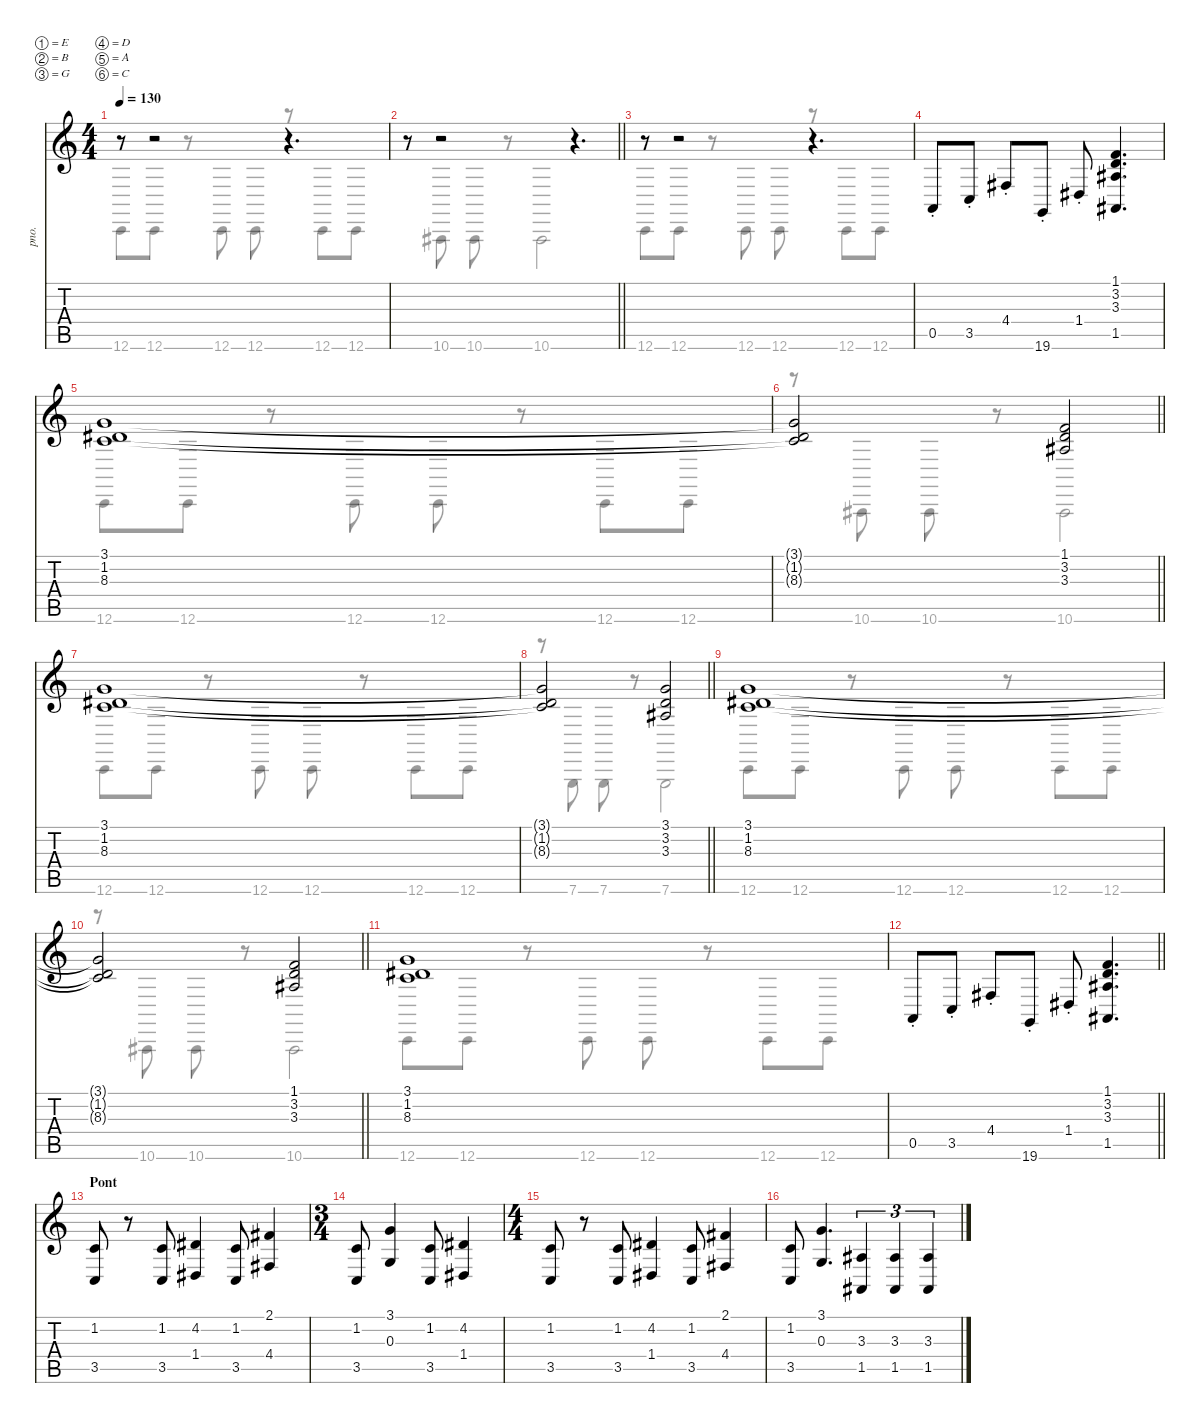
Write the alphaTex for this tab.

\defaultSystemsLayout 4
\hideDynamics
\bracketExtendMode nobrackets
\otherSystemsTrackNameOrientation horizontal
\track ("Reney" "pno.") {instrument brightacousticpiano}
\staff {score tabs}
\tuning (E4 B3 G3 D3 A2 C1)
\voice
\ts (4 4)
\tempo 130
\clef g2
\ks c
r.8{dy f} r.2 r.4{d} |
\barLineRight lightlight
r.8 r.2 r.4{d} |
r.8 r.2 r.4{d} |
0.5{st}.8 3.5{st}.8 4.4{st acc #}.8 19.6{st}.8 1.4{st acc #}.8 (1.1 3.2 3.3{acc #} 1.5{acc #}).4{d} |
(3.1 1.2 8.3{acc #}).1 |
\barLineRight lightlight
(3.1{t} 1.2{t} 8.3{t acc #}).2 (1.1 3.2 3.3{acc #}).2 |
(3.1 1.2 8.3{acc #}).1 |
\barLineRight lightlight
(3.1{t} 1.2{t} 8.3{t acc #}).2 (3.1 3.2 3.3{acc #}).2 |
(3.1 1.2 8.3{acc #}).1 |
\barLineRight lightlight
(3.1{t} 1.2{t} 8.3{t acc #}).2 (1.1 3.2 3.3{acc #}).2 |
(3.1 1.2 8.3{acc #}).1 |
\barLineRight lightlight
0.5{st}.8 3.5{st}.8 4.4{st acc #}.8 19.6{st}.8 1.4{st acc #}.8 (1.1 3.2 3.3{acc #} 1.5{acc #}).4{d} |
\section ("" "Pont")
(1.2 3.5).8 r.8 (1.2 3.5).8 (4.2{acc #} 1.4{acc #}).4 (1.2 3.5).8 (2.1{acc #} 4.4{acc #}).4 |
\ts (3 4)
\beaming (8 2 2 2)
(1.2 3.5).8 (3.1 0.3).4 (1.2 3.5).8 (4.2{acc #} 1.4{acc #}).4 |
\ts (4 4)
\beaming (8 2 2 2 2)
(1.2 3.5).8 r.8 (1.2 3.5).8 (4.2{acc #} 1.4{acc #}).4 (1.2 3.5).8 (2.1{acc #} 4.4{acc #}).4 |
(1.2 3.5).8 (3.1 0.3).4{d} (3.3{acc #} 1.5{acc #}).4{tu (3 2)} (3.3{acc #} 1.5{acc #}).4{tu (3 2)} (3.3{acc #} 1.5{acc #}).4{tu (3 2)}
\voice
\clef g2
\ottava regular
\simile none
\ks c
12.6.8{dy f} 12.6.8 r.8 12.6.8 12.6.8 r.8 12.6.8 12.6.8 |
\barLineRight lightlight
r.8 10.6{acc #}.8 10.6{acc #}.8 r.8 10.6{acc #}.2 |
12.6.8 12.6.8 r.8 12.6.8 12.6.8 r.8 12.6.8 12.6.8 |
|
12.6.8 12.6.8 r.8 12.6.8 12.6.8 r.8 12.6.8 12.6.8 |
\barLineRight lightlight
r.8 10.6{acc #}.8 10.6{acc #}.8 r.8 10.6{acc #}.2 |
12.6.8 12.6.8 r.8 12.6.8 12.6.8 r.8 12.6.8 12.6.8 |
\barLineRight lightlight
r.8 7.6.8 7.6.8 r.8 7.6.2 |
12.6.8 12.6.8 r.8 12.6.8 12.6.8 r.8 12.6.8 12.6.8 |
\barLineRight lightlight
r.8 10.6{acc #}.8 10.6{acc #}.8 r.8 10.6{acc #}.2 |
12.6.8 12.6.8 r.8 12.6.8 12.6.8 r.8 12.6.8 12.6.8 |
\barLineRight lightlight
|
|
|
|
